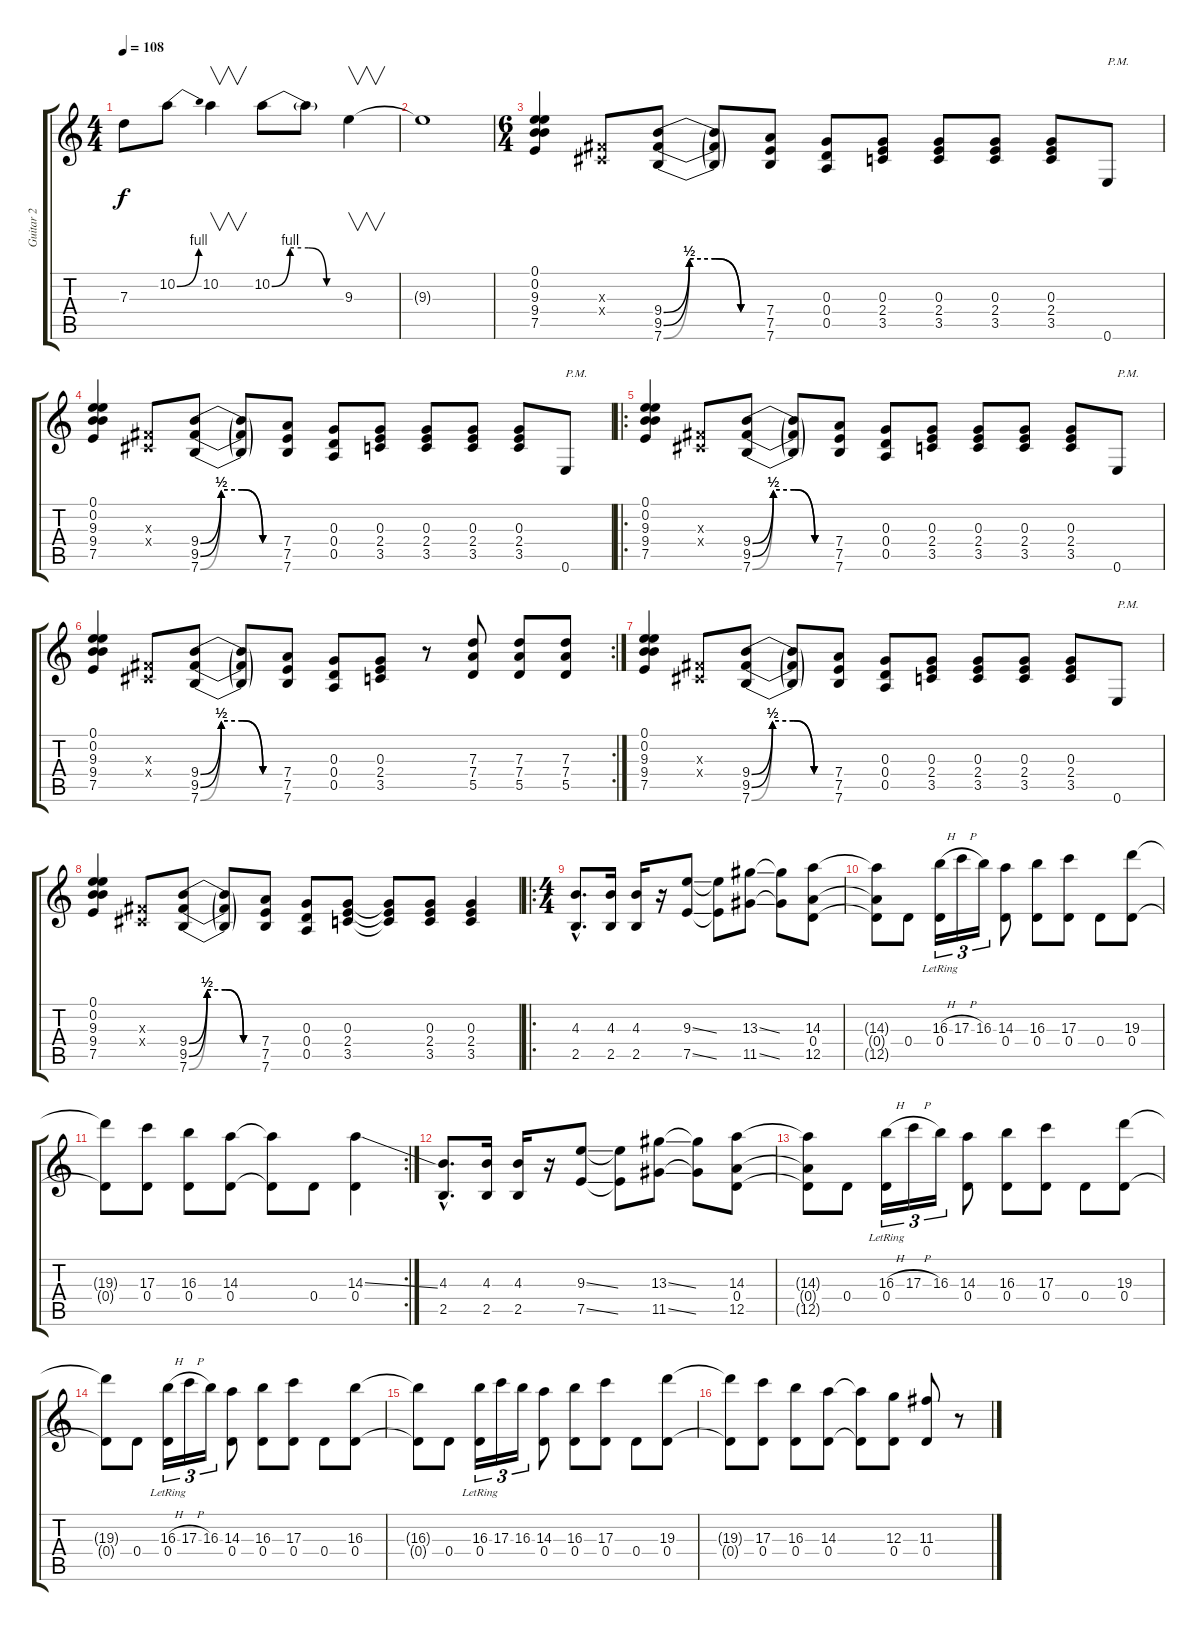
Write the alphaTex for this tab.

\track ("Guitar 2" "Guitar 2") {instrument distortionguitar}
\staff {score tabs}
\tuning (E4 B3 G3 D3 A2 E2) {hide}
\ts (4 4)
\tempo 108
\clef g2
\ks c
7.3{t}.8{dy f} 10.2{be (bend 0 0 60 4)}.8 10.2.4{v} 10.2{be (custom 0 0 15 4 30 4 45 0 60 0)}.8 10.2{t}.8 9.3.4{v} |
9.3{t}.1 |
\ts (6 4)
(0.1 0.2 9.3 9.4 7.5).4 (-1.3{x} -1.4{x}).8 (9.4{be (custom 0 0 15 2 30 2 45 0 60 0)} 9.5{be (custom 0 0 15 2 30 2 45 0 60 0)} 7.6{be (custom 0 0 15 2 30 2 45 0 60 0)}).8 (9.4{t} 9.5{t} 7.6{t}).8 (7.4 7.5 7.6).8 (0.3 0.4 0.5).8 (0.3 2.4 3.5).8 (0.3 2.4 3.5).8 (0.3 2.4 3.5).8 (0.3 2.4 3.5).8 0.6.8{txt "P.M."} |
(0.1 0.2 9.3 9.4 7.5).4 (-1.3{x} -1.4{x}).8 (9.4{be (custom 0 0 15 2 30 2 45 0 60 0)} 9.5{be (custom 0 0 15 2 30 2 45 0 60 0)} 7.6{be (custom 0 0 15 2 30 2 45 0 60 0)}).8 (9.4{t} 9.5{t} 7.6{t}).8 (7.4 7.5 7.6).8 (0.3 0.4 0.5).8 (0.3 2.4 3.5).8 (0.3 2.4 3.5).8 (0.3 2.4 3.5).8 (0.3 2.4 3.5).8 0.6.8{txt "P.M."} |
\ro
(0.1 0.2 9.3 9.4 7.5).4 (-1.3{x} -1.4{x}).8 (9.4{be (custom 0 0 15 2 30 2 45 0 60 0)} 9.5{be (custom 0 0 15 2 30 2 45 0 60 0)} 7.6{be (custom 0 0 15 2 30 2 45 0 60 0)}).8 (9.4{t} 9.5{t} 7.6{t}).8 (7.4 7.5 7.6).8 (0.3 0.4 0.5).8 (0.3 2.4 3.5).8 (0.3 2.4 3.5).8 (0.3 2.4 3.5).8 (0.3 2.4 3.5).8 0.6.8{txt "P.M."} |
\rc 2
(0.1 0.2 9.3 9.4 7.5).4 (-1.3{x} -1.4{x}).8 (9.4{be (custom 0 0 15 2 30 2 45 0 60 0)} 9.5{be (custom 0 0 15 2 30 2 45 0 60 0)} 7.6{be (custom 0 0 15 2 30 2 45 0 60 0)}).8 (9.4{t} 9.5{t} 7.6{t}).8 (7.4 7.5 7.6).8 (0.3 0.4 0.5).8 (0.3 2.4 3.5).8 r.8 (7.3 7.4 5.5).8 (7.3 7.4 5.5).8 (7.3 7.4 5.5).8 |
(0.1 0.2 9.3 9.4 7.5).4 (-1.3{x} -1.4{x}).8 (9.4{be (custom 0 0 15 2 30 2 45 0 60 0)} 9.5{be (custom 0 0 15 2 30 2 45 0 60 0)} 7.6{be (custom 0 0 15 2 30 2 45 0 60 0)}).8 (9.4{t} 9.5{t} 7.6{t}).8 (7.4 7.5 7.6).8 (0.3 0.4 0.5).8 (0.3 2.4 3.5).8 (0.3 2.4 3.5).8 (0.3 2.4 3.5).8 (0.3 2.4 3.5).8 0.6.8{txt "P.M."} |
(0.1 0.2 9.3 9.4 7.5).4 (-1.3{x} -1.4{x}).8 (9.4{be (custom 0 0 15 2 30 2 45 0 60 0)} 9.5{be (custom 0 0 15 2 30 2 45 0 60 0)} 7.6{be (custom 0 0 15 2 30 2 45 0 60 0)}).8 (9.4{t} 9.5{t} 7.6{t}).8 (7.4 7.5 7.6).8 (0.3 0.4 0.5).8 (0.3 2.4 3.5).8 (0.3{t} 2.4{t} 3.5{t}).8 (0.3 2.4 3.5).8 (0.3 2.4 3.5).4 |
\ro
\ts (4 4)
(4.3{hac} 2.5{hac}).8{d} (4.3 2.5).16 (4.3 2.5).16 r.16 (9.3{ss} 7.5{ss}).8 (9.3{t} 7.5{t}).8 (13.3{ss} 11.5{ss}).8 (13.3{t} 11.5{t}).8 (14.3 0.4 12.5).8 |
(14.3{t} 0.4{t} 12.5{t}).8 0.4.8 (16.3{h} 0.4{lr}).16{tu (3 2)} 17.3{h}.16{tu (3 2)} 16.3.16{tu (3 2)} (14.3 0.4).8 (16.3 0.4).8 (17.3 0.4).8 0.4.8 (19.3 0.4).8 |
\rc 2
(19.3{t} 0.4{t}).8 (17.3 0.4).8 (16.3 0.4).8 (14.3 0.4).8 (14.3{t} 0.4{t}).8 0.4.8 (14.3{ss} 0.4).4 |
(4.3{hac} 2.5{hac}).8{d} (4.3 2.5).16 (4.3 2.5).16 r.16 (9.3{ss} 7.5{ss}).8 (9.3{t} 7.5{t}).8 (13.3{ss} 11.5{ss}).8 (13.3{t} 11.5{t}).8 (14.3 0.4 12.5).8 |
(14.3{t} 0.4{t} 12.5{t}).8 0.4.8 (16.3{h} 0.4{lr}).16{tu (3 2)} 17.3{h}.16{tu (3 2)} 16.3.16{tu (3 2)} (14.3 0.4).8 (16.3 0.4).8 (17.3 0.4).8 0.4.8 (19.3 0.4).8 |
(19.3{t} 0.4{t}).8 0.4.8 (16.3{h} 0.4{lr}).16{tu (3 2)} 17.3{h}.16{tu (3 2)} 16.3.16{tu (3 2)} (14.3 0.4).8 (16.3 0.4).8 (17.3 0.4).8 0.4.8 (16.3 0.4).8 |
(16.3{t} 0.4{t}).8 0.4.8 (16.3 0.4{lr}).16{tu (3 2)} 17.3.16{tu (3 2)} 16.3.16{tu (3 2)} (14.3 0.4).8 (16.3 0.4).8 (17.3 0.4).8 0.4.8 (19.3 0.4).8 |
(19.3{t} 0.4{t}).8 (17.3 0.4).8 (16.3 0.4).8 (14.3 0.4).8 (14.3{t} 0.4{t}).8 (12.3 0.4).8 (11.3 0.4).8 r.8
